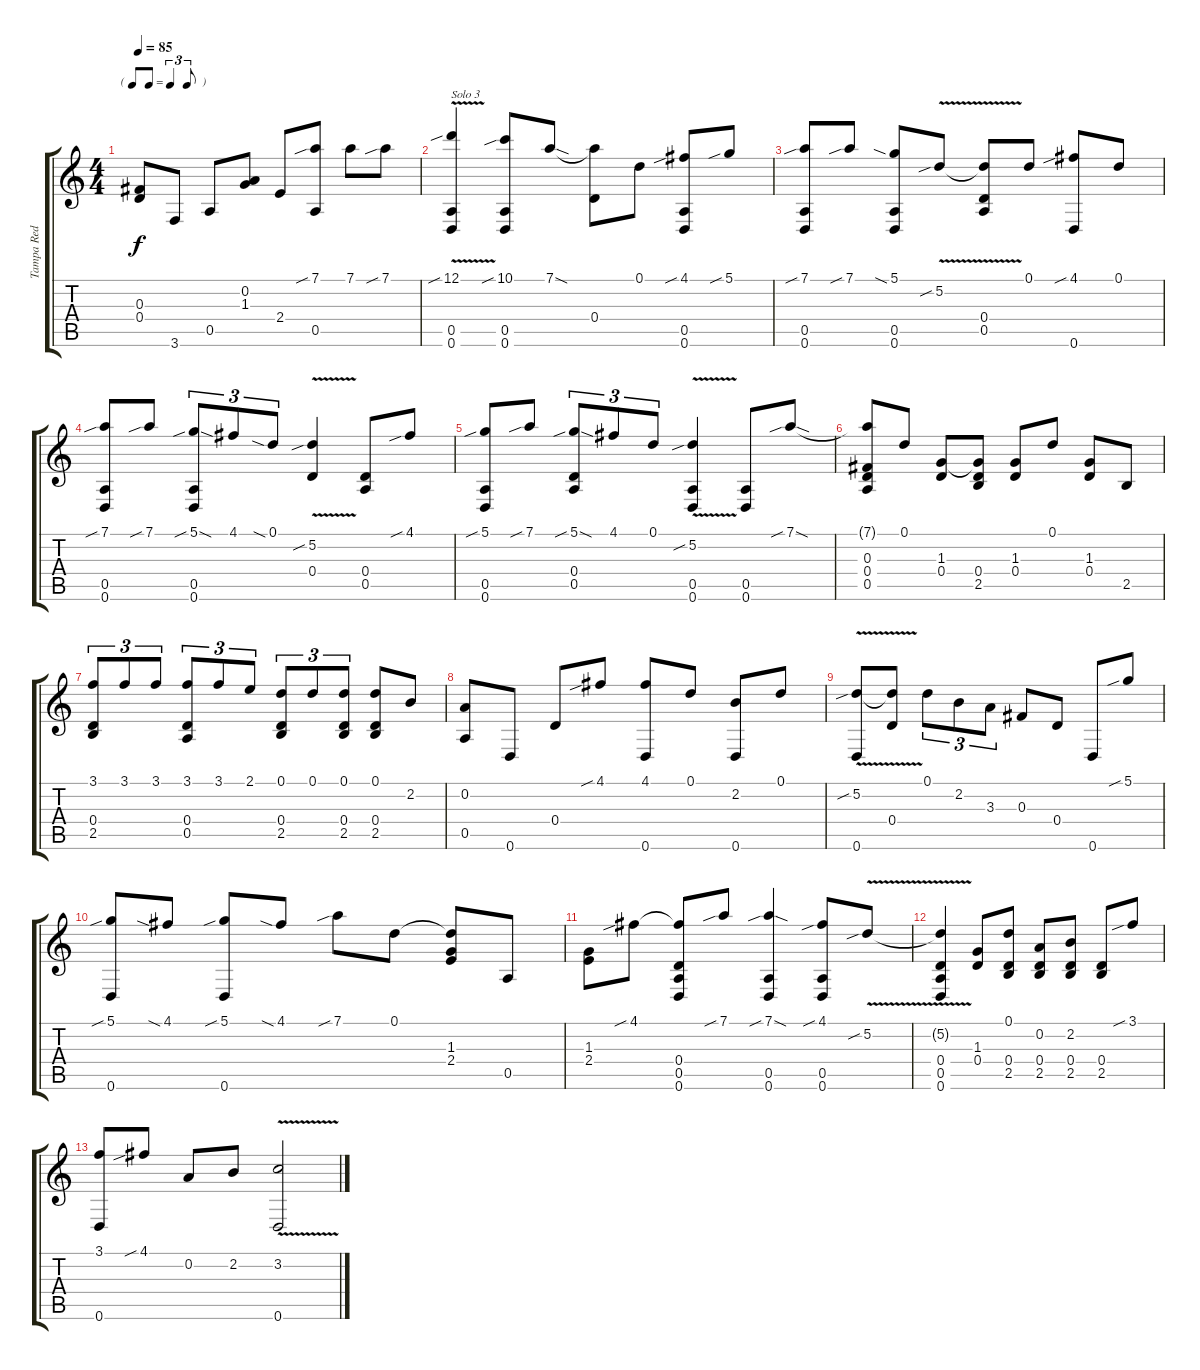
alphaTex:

\track ("Tampa Red" "Tampa Red") {instrument acousticguitarnylon}
\staff {score tabs}
\tuning (D4 A3 Gb3 D3 A2 D2) {hide}
\ts (4 4)
\tf triplet8th
\tempo 85
\clef g2
\ks c
(0.3 0.4).8{dy f} 3.6.8 0.5.8 (0.2 1.3).8 2.4.8 (7.1{sib} 0.5).8 7.1.8 7.1{sib}.8 |
(12.1{v sib} 0.5 0.6).4{txt "Solo 3"} (10.1{sib} 0.5 0.6).8 7.1{sod}.8 (7.1{t} 0.4).8 0.1.8 (4.1{sib} 0.5 0.6).8 5.1{sib}.8 |
(7.1{sib} 0.5 0.6).8 7.1{sib}.8 (5.1{sia} 0.5 0.6).8 5.2{v sib}.8 (5.2{t} 0.4 0.5).8 0.1.8 (4.1{sib} 0.6).8 0.1.8 |
(7.1{sib} 0.5 0.6).8 7.1{sib}.8 (5.1{sib sod} 0.5 0.6).8{tu (3 2)} 4.1.8{tu (3 2)} 0.1{sia}.8{tu (3 2)} (5.2{v sib} 0.4).4 (0.4 0.5).8 4.1{sib}.8 |
(5.1{sib} 0.5 0.6).8 7.1{sib}.8 (5.1{sib sod} 0.4 0.5).8{tu (3 2)} 4.1.8{tu (3 2)} 0.1.8{tu (3 2)} (5.2{v sib} 0.5 0.6).4 (0.5 0.6).8 7.1{sib sod}.8 |
(7.1{t} 0.3 0.4 0.5).8 0.1.8 (1.3 0.4).8 (1.3{t} 0.4 2.5).8 (1.3 0.4).8 0.1.8 (1.3 0.4).8 2.5.8 |
(3.1 0.4 2.5).8{tu (3 2)} 3.1.8{tu (3 2)} 3.1.8{tu (3 2)} (3.1 0.4 0.5).8{tu (3 2)} 3.1.8{tu (3 2)} 2.1.8{tu (3 2)} (0.1 0.4 2.5).8{tu (3 2)} 0.1.8{tu (3 2)} (0.1 0.4 2.5).8{tu (3 2)} (0.1 0.4 2.5).8 2.2.8 |
(0.2 0.5).8 0.6.8 0.4.8 4.1{sib}.8 (4.1 0.6).8 0.1.8 (2.2 0.6).8 0.1.8 |
(5.2{v sib} 0.6).8 (5.2{t} 0.4).8 0.1.8{tu (3 2)} 2.2.8{tu (3 2)} 3.3.8{tu (3 2)} 0.3.8 0.4.8 0.6.8 5.1{sib}.8 |
(5.1{sib} 0.6).8 4.1{sia}.8 (5.1{sib} 0.6).8 4.1{sia}.8 7.1{sib}.8 0.1.8 (0.1{t} 1.3 2.4).8 0.5.8 |
(1.3 2.4).8 4.1{sib}.8 (4.1{t} 0.4 0.5 0.6).8 7.1{sib}.8 (7.1{sib sod} 0.5 0.6).4 (4.1{sib} 0.5 0.6).8 5.2{v sib}.8 |
(5.2{t} 0.4 0.5 0.6).4 (1.3 0.4).8 (0.1 0.4 2.5).8 (0.2 0.4 2.5).8 (2.2 0.4 2.5).8 (0.4 2.5).8 3.1{sib}.8 |
(3.1 0.6).8 4.1{sib}.8 0.2.8 2.2.8 (3.2{v} 0.6).2
